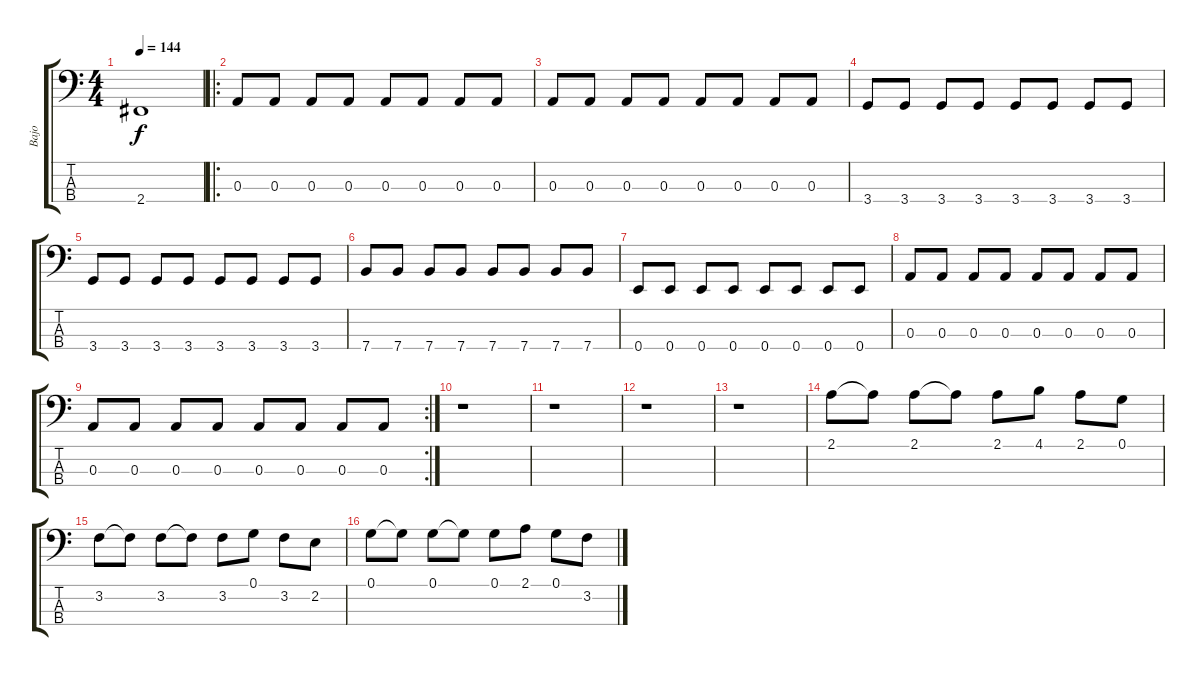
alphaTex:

\track ("Bajo" "Bajo") {instrument electricbasspick}
\staff {score tabs}
\tuning (G2 D2 A1 E1) {hide}
\ts (4 4)
\tempo 144
\clef f4
\ks c
2.4.1{dy f} |
\ro
0.3.8 0.3.8 0.3.8 0.3.8 0.3.8 0.3.8 0.3.8 0.3.8 |
0.3.8 0.3.8 0.3.8 0.3.8 0.3.8 0.3.8 0.3.8 0.3.8 |
3.4.8 3.4.8 3.4.8 3.4.8 3.4.8 3.4.8 3.4.8 3.4.8 |
3.4.8 3.4.8 3.4.8 3.4.8 3.4.8 3.4.8 3.4.8 3.4.8 |
7.4.8 7.4.8 7.4.8 7.4.8 7.4.8 7.4.8 7.4.8 7.4.8 |
0.4.8 0.4.8 0.4.8 0.4.8 0.4.8 0.4.8 0.4.8 0.4.8 |
0.3.8 0.3.8 0.3.8 0.3.8 0.3.8 0.3.8 0.3.8 0.3.8 |
\rc 2
0.3.8 0.3.8 0.3.8 0.3.8 0.3.8 0.3.8 0.3.8 0.3.8 |
r.1 |
r.1 |
r.1 |
r.1 |
2.1.8 2.1{t}.8 2.1.8 2.1{t}.8 2.1.8 4.1.8 2.1.8 0.1.8 |
3.2.8 3.2{t}.8 3.2.8 3.2{t}.8 3.2.8 0.1.8 3.2.8 2.2.8 |
0.1.8 0.1{t}.8 0.1.8 0.1{t}.8 0.1.8 2.1.8 0.1.8 3.2.8
